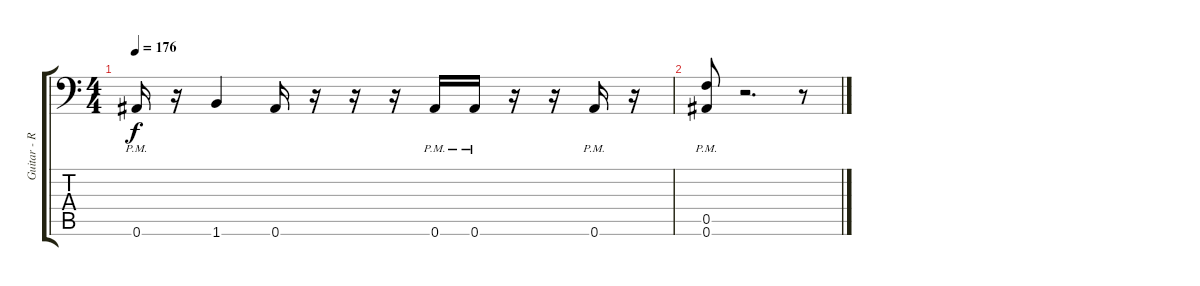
\track ("Guitar - Right" "Guitar - R") {instrument distortionguitar}
\staff {score tabs}
\tuning (C4 G3 Eb3 Bb2 F2 Bb1) {hide}
\ts (4 4)
\tempo 176
\clef f4
\ks c
0.6{pm}.16{dy f} r.16 1.6.4 0.6.16 r.16 r.16 r.16 0.6{pm}.16 0.6{pm}.16 r.16 r.16 0.6{pm}.16 r.16 |
(0.5{pm} 0.6{pm}).8 r.2{d} r.8
